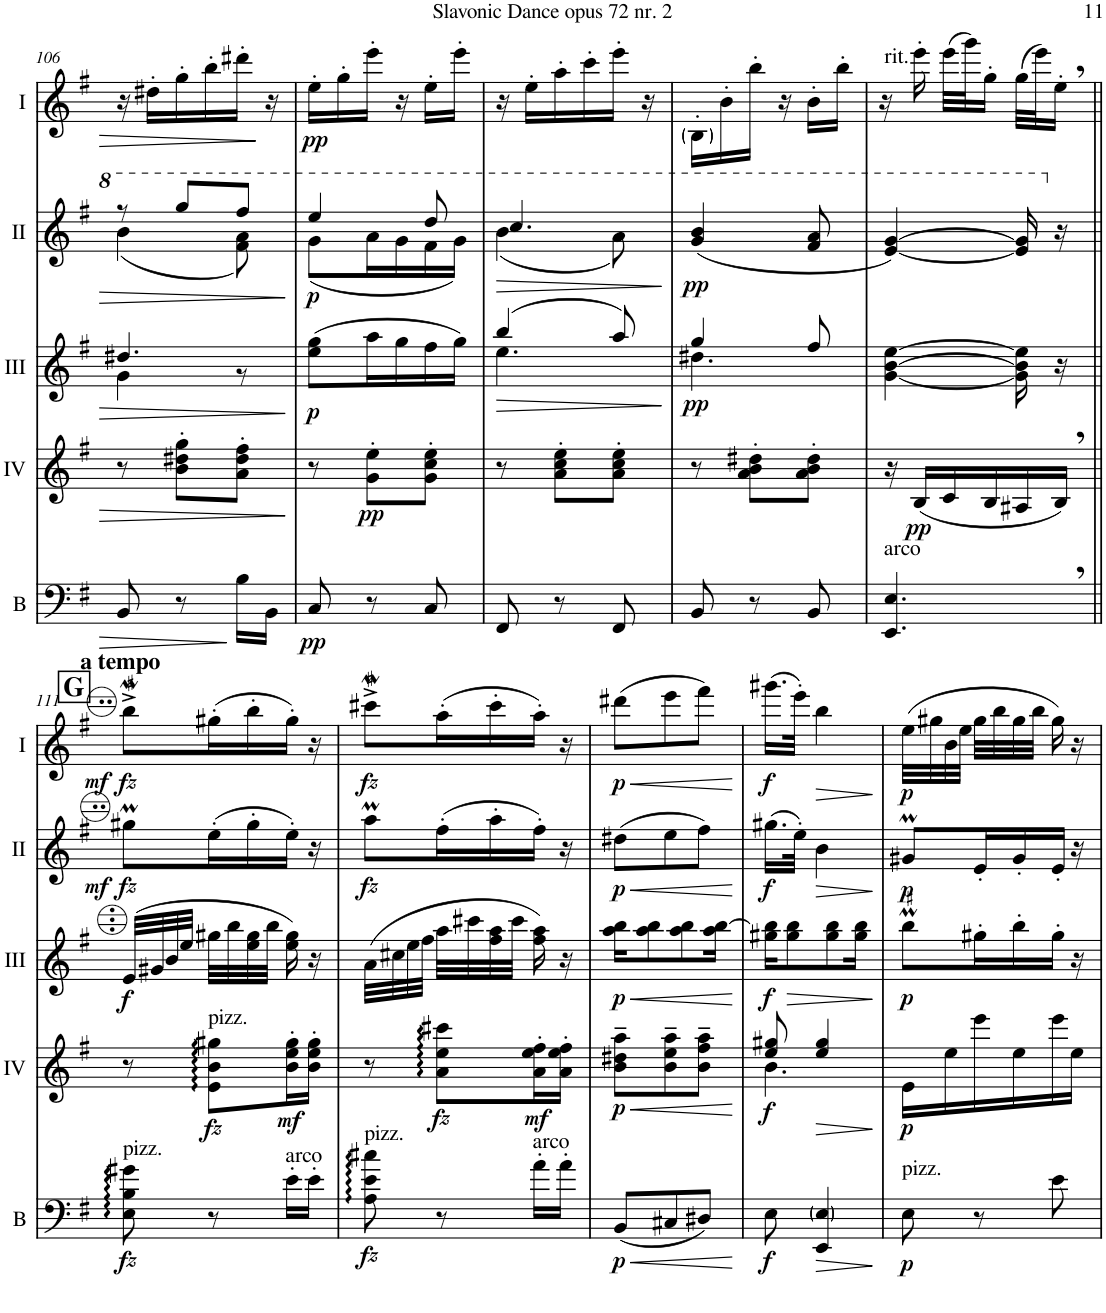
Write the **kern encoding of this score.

**kern	**dynam	**kern	**dynam	**kern	**dynam	**kern	**dynam	**kern	**dynam
*part5	*part5	*part4	*part4	*part3	*part3	*part2	*part2	*part1	*part1
*staff5	*staff5	*staff4	*staff4	*staff3	*staff3	*staff2	*staff2	*staff1	*staff1
*I"Bass	*	*I"Acc. 4	*	*I"Acc. 3	*	*I"Acc. 2	*	*I"Acc. 1	*
*I'B	*	*	*	*	*	*	*	*	*
!!LO:PB:g=z
*clefF4	*	*clefG2	*	*clefG2	*	*clefG2	*	*clefG2	*
*Trd7c12	*	*Trd7c12	*	*Trd7c12	*	*	*	*	*
*k[f#]	*	*k[f#]	*	*k[f#]	*	*k[f#]	*	*k[f#]	*
*M3/8	*	*M3/8	*	*M3/8	*	*M3/8	*	*M3/8	*
=106	=106	=106	=106	=106	=106	=106	=106	=106	=106
*	*	*	*	*^	*	*^	*	*	*
8BB/	.	8r	.	4.dd#X/	4g\	.	8r	(4bb\	.	16r	.
.	.	.	.	.	.	.	.	.	.	16dd#X'\LL	.
8r	.	8b\' 8dd#X\' 8gg\'L	.	.	.	.	8ggg/L	.	.	16gg'\	.
.	.	.	.	.	.	.	.	.	.	16bb'\	.
16B\LL	.	8a\' 8dd#\' 8ff#\'J	.	.	8r	.	8fff#/J	8ff#\ 8aa\)	.	16ddd#X'\JJ	.
16BB\JJ	.	.	.	.	.	.	.	.	.	16r	.
*	*	*	*	*v	*v	*	*	*	*	*	*
=107	=107	=107	=107	=107	=107	=107	=107	=107	=107	=107
!	!LO:DY:b	!	!	!	!LO:DY:b	!	!	!LO:DY:b	!	!LO:DY:b
8C/	pp	8r	.	(8ee\ 8gg\L	p	4eee/	(8gg\L	p	16ee'\LL	pp
.	.	.	.	.	.	.	.	.	16gg'\	.
!	!	!	!LO:DY:b	!	!	!	!	!	!	!
8r	.	8g\' 8ee\'L	pp	16aa\L	.	.	16aa\L	.	16eee'\JJ	.
.	.	.	.	16gg\	.	.	16gg\	.	16r	.
8C/	.	8g\' 8cc\' 8ee\'J	.	16ff#\	.	8ddd/	16ff#\	.	16ee'\LL	.
.	.	.	.	16gg\JJ)	.	.	16gg\JJ)	.	16eee'\JJ	.
=108	=108	=108	=108	=108	=108	=108	=108	=108	=108	=108
!	!	!	!	!	!LO:HP:b	!	!	!LO:HP:b	!	!
*	*	*	*	*^	*	*	*	*	*	*
8FF#/	.	8r	.	(4bb/	4.ee\	>	4.ccc/	(4bb\	>	16r	.
.	.	.	.	.	.	.	.	.	.	16ee'\LL	.
8r	.	8a\' 8cc\' 8ee\'L	.	.	.	.	.	.	.	16aa'\	.
.	.	.	.	.	.	.	.	.	.	16ccc'\	.
8FF#/	.	8a\' 8cc\' 8ee\'J	.	8aa/)	.	.	.	8aa\)	.	16eee'\JJ	.
.	.	.	.	.	.	.	.	.	.	16r	.
*	*	*	*	*v	*v	*	*	*	*	*	*
*	*	*	*	*	*	*v	*v	*	*	*
.	.	.	.	.	]	.	]	.	.
=109	=109	=109	=109	=109	=109	=109	=109	=109	=109
*	*	*	*	*^	*	*	*	*	*
!	!	!	!	!	!	!LO:DY:b	!	!LO:DY:b	!	!
8BB/	.	8r	.	4gg/	4.dd#X\	pp	(4gg/ 4bb/	pp	16B'\LL	.
.	.	.	.	.	.	.	.	.	16b'\	.
8r	.	8a\' 8b\' 8dd#X\'L	.	.	.	.	.	.	16bb'\JJ	.
.	.	.	.	.	.	.	.	.	16r	.
8BB/	.	8a\' 8b\' 8dd#\'J	.	8ff#/	.	.	8ff#/ 8aa/	.	16b'\LL	.
.	.	.	.	.	.	.	.	.	16bb'\JJ	.
*	*	*	*	*v	*v	*	*	*	*	*
=110	=110	=110	=110	=110	=110	=110	=110	=110	=110
!	!	!	!	!	!	!	!	!LO:TX:a:t=rit.	!
!LO:TX:a:t=arco	!	!	!	!	!	!	!	!	!
4.EE/, 4.E/,	.	16r	.	[4g\ [4b\ [4ee\	.	[4ee/ [4gg/)	.	16r	.
!	!	!	!LO:DY:b	!	!	!	!	!	!
.	.	(16B/LL	pp	.	.	.	.	16eee'\	.
.	.	16c/	.	.	.	.	.	(32eee\LLL	.
.	.	.	.	.	.	.	.	32ggg\J)	.
.	.	16B/	.	.	.	.	.	16gg'\JJ	.
.	.	16A#X/	.	16g\] 16b\] 16ee\]	.	16ee/] 16gg/]	.	(32gg\LLL	.
.	.	.	.	.	.	.	.	32eee\J)	.
.	.	16B,/JJ)	.	16r	.	16r	.	16ee',\JJ	.
!!LO:LB:g=z
!!LO:REH:place=s1:a:B:cj:fs=14:t=G
=111||	=111||	=111||	=111||	=111||	=111||	=111||	=111||	=111||	=111||
!	!	!	!	!	!	!	!	!LO:TX:a:t=♯	!
!	!	!	!	!	!	!	!	!LO:TX:a:B:t=a tempo	!
!LO:TX:a:t=pizz.	!	!	!	!	!	!	!	!	!
!	!LO:DY:b	!	!	!	!LO:DY:b	!	!LO:DY:b	!	!
!	!	!	!	!	!	!	!LO:DY:n=1:b	!	!LO:DY:b
!	!	!	!	!	!	!	!	!	!LO:DY:n=1:b
8E\ 8B\ 8g#X\	fz	8r	.	(32e/LLL	f	8gg#Xm\L	mf fz	8bbm^\L	mf fz
.	.	.	.	32g#X/	.	.	.	.	.
.	.	.	.	32b/	.	.	.	.	.
.	.	.	.	32ee/JJJ	.	.	.	.	.
!	!	!LO:TX:a:t=pizz.	!	!	!	!	!	!	!
!	!	!	!LO:DY:b	!	!	!	!	!	!
8r	.	8e\ 8b\ 8gg#X\L	fz	32gg#X\LLL	.	(16ee'\L	.	(16gg#X'\L	.
.	.	.	.	32bb\	.	.	.	.	.
.	.	.	.	32ee\ 32gg#\	.	16gg#'\	.	16bb'\	.
.	.	.	.	32bb\JJJ	.	.	.	.	.
!LO:TX:a:t=arco	!	!	!	!	!	!	!	!	!
!	!	!	!LO:DY:b	!	!	!	!	!	!
16e'\LL	.	16b\' 16ee\' 16gg#\'L	mf	16ee\ 16gg#\)	.	16ee'\JJ)	.	16gg#'\JJ)	.
16e'\JJ	.	16b\' 16ee\' 16gg#\'JJ	.	16r	.	16r	.	16r	.
=112	=112	=112	=112	=112	=112	=112	=112	=112	=112
!	!	!	!	!	!	!	!	!LO:TX:a:t=♯	!
!LO:TX:a:t=pizz.	!	!	!	!	!	!	!	!	!
!	!LO:DY:b	!	!	!	!	!	!LO:DY:b	!	!LO:DY:b
8A\ 8e\ 8cc#X\	fz	8r	.	(32a\LLL	.	8aaM\L	fz	8ccc#Xm^\L	fz
.	.	.	.	32cc#X\	.	.	.	.	.
.	.	.	.	32ee\	.	.	.	.	.
.	.	.	.	32ff#\JJJ	.	.	.	.	.
!	!	!	!LO:DY:b	!	!	!	!	!	!
8r	.	8a\ 8ee\ 8ccc#X\L	fz	32aa\LLL	.	(16ff#'\L	.	(16aa'\L	.
.	.	.	.	32ccc#X\	.	.	.	.	.
.	.	.	.	32ff#\ 32aa\	.	16aa'\	.	16ccc#'\	.
.	.	.	.	32ccc#\JJJ	.	.	.	.	.
!LO:TX:a:t=arco	!	!	!	!	!	!	!	!	!
!	!	!	!LO:DY:b	!	!	!	!	!	!
16a'\LL	.	16a\' 16ee\' 16ff#\'L	mf	16ff#\ 16aa\)	.	16ff#'\JJ)	.	16aa'\JJ)	.
16a'\JJ	.	16a\' 16ee\' 16ff#\'JJ	.	16r	.	16r	.	16r	.
=113	=113	=113	=113	=113	=113	=113	=113	=113	=113
!	!LO:HP:b	!	!LO:HP:b	!	!LO:HP:b	!	!LO:HP:b	!	!LO:HP:b
!	!LO:DY:n=1:b	!	!LO:DY:n=1:b	!	!LO:DY:n=1:b	!	!LO:DY:n=1:b	!	!LO:DY:n=1:b
(8BB/L	< p	8b\~ 8dd#X\~ 8aa\~L	< p	16aa\ 16bb\KL	< p	(8dd#X\L	< p	(8ddd#X\L	< p
.	.	.	.	8aa\ 8bb\	.	.	.	.	.
8C#X/	.	8b\~ 8ee\~ 8aa\~	.	.	.	8ee\	.	8eee\	.
.	.	.	.	8aa\ 8bb\	.	.	.	.	.
8D#X/J)	.	8b\~ 8ff#\~ 8aa\~J	.	.	.	8ff#\J)	.	8fff#\J)	.
.	.	.	.	16aa\ [16bb\Jk	.	.	.	.	.
.	[	.	[	.	[	.	[	.	[
=114	=114	=114	=114	=114	=114	=114	=114	=114	=114
*	*	*^	*	*	*	*	*	*	*
!	!LO:DY:b	!	!	!LO:DY:b	!	!LO:DY:b	!	!LO:DY:b	!	!LO:DY:b
8E\	f	8ee/ 8gg#X/	4.b\	f	16gg#X\ 16bb\]KL	f	(16.gg#X\LL	f	(16.ggg#X\LL	f
!	!	!	!	!	!	!LO:HP:b	!	!	!	!
.	.	.	.	.	8gg#\ 8bb\	>	.	.	.	.
.	.	.	.	.	.	.	32ee'\JJk)	.	32eee'\JJk)	.
!	!LO:HP:b	!	!	!LO:HP:b	!	!	!	!LO:HP:b	!	!LO:HP:b
4EE/ 4E/	>	4ee/ 4gg#/	.	>	.	.	4b\	>	4bb\	>
.	.	.	.	.	8gg#\ 8bb\	.	.	.	.	.
.	.	.	.	.	16gg#\ 16bb\Jk	.	.	.	.	.
*	*	*v	*v	*	*	*	*	*	*	*
.	]	.	]	.	]	.	]	.	]
=115	=115	=115	=115	=115	=115	=115	=115	=115	=115
!	!	!	!	!LO:TX:a:t=♯	!	!	!	!	!
!LO:TX:a:t=pizz.	!	!	!	!	!	!	!	!	!
!	!LO:DY:b	!	!LO:DY:b	!	!LO:DY:b	!	!LO:DY:b	!	!LO:DY:b
8E\	p	16e\LL	p	8bbm\L	p	8g#Xm/L	p	(32ee\LLL	p
.	.	.	.	.	.	.	.	32gg#X\	.
.	.	16ee\	.	.	.	.	.	32b\	.
.	.	.	.	.	.	.	.	32ee\JJJ	.
8r	.	16eee\	.	16gg#X'\L	.	16e'/L	.	32gg#\LLL	.
.	.	.	.	.	.	.	.	32bb\	.
.	.	16ee\	.	16bb'\	.	16g#'/	.	32gg#\	.
.	.	.	.	.	.	.	.	32bb\JJJ	.
8e\	.	16eee\	.	16gg#'\JJ	.	16e'/JJ	.	16gg#\)	.
.	.	16ee\JJ	.	16r	.	16r	.	16r	.
=	=	=	=	=	=	=	=	=	=
*-	*-	*-	*-	*-	*-	*-	*-	*-	*-
